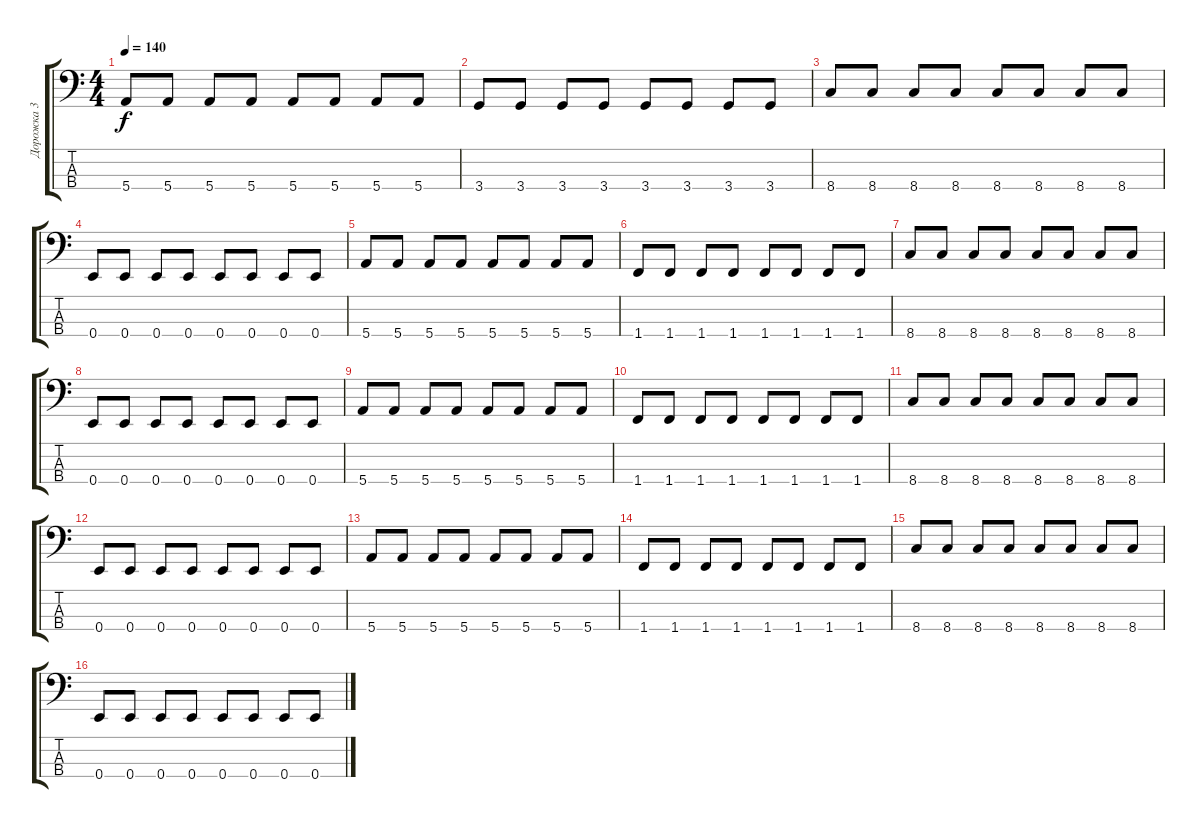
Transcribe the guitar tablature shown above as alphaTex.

\track ("Дорожка 3" "Дорожка 3") {instrument electricbasspick}
\staff {score tabs}
\tuning (G2 D2 A1 E1) {hide}
\ts (4 4)
\tempo 140
\clef f4
\ks c
5.4.8{dy f} 5.4.8 5.4.8 5.4.8 5.4.8 5.4.8 5.4.8 5.4.8 |
3.4.8 3.4.8 3.4.8 3.4.8 3.4.8 3.4.8 3.4.8 3.4.8 |
8.4.8 8.4.8 8.4.8 8.4.8 8.4.8 8.4.8 8.4.8 8.4.8 |
0.4.8 0.4.8 0.4.8 0.4.8 0.4.8 0.4.8 0.4.8 0.4.8 |
5.4.8 5.4.8 5.4.8 5.4.8 5.4.8 5.4.8 5.4.8 5.4.8 |
1.4.8 1.4.8 1.4.8 1.4.8 1.4.8 1.4.8 1.4.8 1.4.8 |
8.4.8 8.4.8 8.4.8 8.4.8 8.4.8 8.4.8 8.4.8 8.4.8 |
0.4.8 0.4.8 0.4.8 0.4.8 0.4.8 0.4.8 0.4.8 0.4.8 |
5.4.8 5.4.8 5.4.8 5.4.8 5.4.8 5.4.8 5.4.8 5.4.8 |
1.4.8 1.4.8 1.4.8 1.4.8 1.4.8 1.4.8 1.4.8 1.4.8 |
8.4.8 8.4.8 8.4.8 8.4.8 8.4.8 8.4.8 8.4.8 8.4.8 |
0.4.8 0.4.8 0.4.8 0.4.8 0.4.8 0.4.8 0.4.8 0.4.8 |
5.4.8 5.4.8 5.4.8 5.4.8 5.4.8 5.4.8 5.4.8 5.4.8 |
1.4.8 1.4.8 1.4.8 1.4.8 1.4.8 1.4.8 1.4.8 1.4.8 |
8.4.8 8.4.8 8.4.8 8.4.8 8.4.8 8.4.8 8.4.8 8.4.8 |
0.4.8 0.4.8 0.4.8 0.4.8 0.4.8 0.4.8 0.4.8 0.4.8
